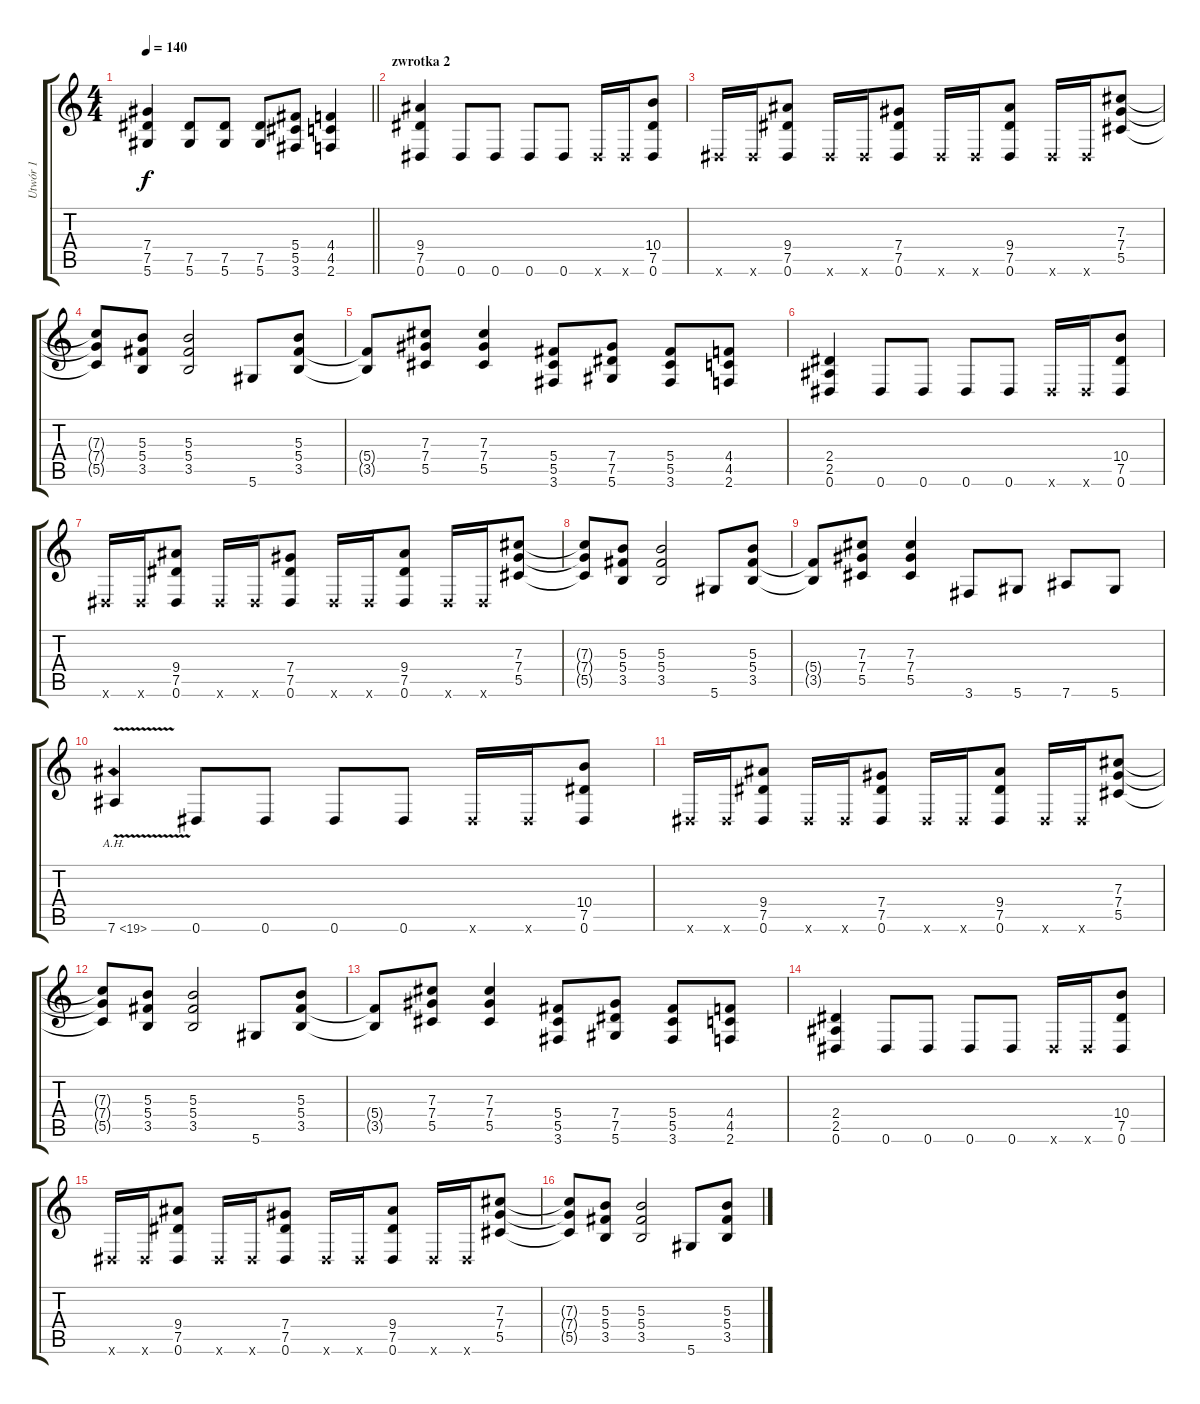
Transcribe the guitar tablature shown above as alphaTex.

\track ("Utwór 1" "Utwór 1") {instrument distortionguitar}
\staff {score tabs}
\tuning (Eb4 Bb3 Gb3 Db3 Ab2 Eb2) {hide}
\ts (4 4)
\tempo 140
\clef g2
\barLineRight lightlight
\ks c
(7.4{t} 7.5{t} 5.6{t}).4{dy f} (7.5 5.6).8 (7.5 5.6).8 (7.5 5.6).8 (5.4 5.5 3.6).8 (4.4 4.5 2.6).4 |
\section ("" "zwrotka 2")
(9.4 7.5 0.6).4 0.6.8 0.6.8 0.6.8 0.6.8 0.6{x}.16 0.6{x}.16 (10.4 7.5 0.6).8 |
0.6{x}.16 0.6{x}.16 (9.4 7.5 0.6).8 0.6{x}.16 0.6{x}.16 (7.4 7.5 0.6).8 0.6{x}.16 0.6{x}.16 (9.4 7.5 0.6).8 0.6{x}.16 0.6{x}.16 (7.3 7.4 5.5).8 |
(7.3{t} 7.4{t} 5.5{t}).8 (5.3 5.4 3.5).8 (5.3 5.4 3.5).2 5.6.8 (5.3 5.4 3.5).8 |
(5.4{t} 3.5{t}).8 (7.3 7.4 5.5).8 (7.3 7.4 5.5).4 (5.4 5.5 3.6).8 (7.4 7.5 5.6).8 (5.4 5.5 3.6).8 (4.4 4.5 2.6).8 |
(2.4 2.5 0.6).4 0.6.8 0.6.8 0.6.8 0.6.8 0.6{x}.16 0.6{x}.16 (10.4 7.5 0.6).8 |
0.6{x}.16 0.6{x}.16 (9.4 7.5 0.6).8 0.6{x}.16 0.6{x}.16 (7.4 7.5 0.6).8 0.6{x}.16 0.6{x}.16 (9.4 7.5 0.6).8 0.6{x}.16 0.6{x}.16 (7.3 7.4 5.5).8 |
(7.3{t} 7.4{t} 5.5{t}).8 (5.3 5.4 3.5).8 (5.3 5.4 3.5).2 5.6.8 (5.3 5.4 3.5).8 |
(5.4{t} 3.5{t}).8 (7.3 7.4 5.5).8 (7.3 7.4 5.5).4 3.6.8 5.6.8 7.6.8 5.6.8 |
7.6{ah 12 v}.4 0.6.8 0.6.8 0.6.8 0.6.8 0.6{x}.16 0.6{x}.16 (10.4 7.5 0.6).8 |
0.6{x}.16 0.6{x}.16 (9.4 7.5 0.6).8 0.6{x}.16 0.6{x}.16 (7.4 7.5 0.6).8 0.6{x}.16 0.6{x}.16 (9.4 7.5 0.6).8 0.6{x}.16 0.6{x}.16 (7.3 7.4 5.5).8 |
(7.3{t} 7.4{t} 5.5{t}).8 (5.3 5.4 3.5).8 (5.3 5.4 3.5).2 5.6.8 (5.3 5.4 3.5).8 |
(5.4{t} 3.5{t}).8 (7.3 7.4 5.5).8 (7.3 7.4 5.5).4 (5.4 5.5 3.6).8 (7.4 7.5 5.6).8 (5.4 5.5 3.6).8 (4.4 4.5 2.6).8 |
(2.4 2.5 0.6).4 0.6.8 0.6.8 0.6.8 0.6.8 0.6{x}.16 0.6{x}.16 (10.4 7.5 0.6).8 |
0.6{x}.16 0.6{x}.16 (9.4 7.5 0.6).8 0.6{x}.16 0.6{x}.16 (7.4 7.5 0.6).8 0.6{x}.16 0.6{x}.16 (9.4 7.5 0.6).8 0.6{x}.16 0.6{x}.16 (7.3 7.4 5.5).8 |
(7.3{t} 7.4{t} 5.5{t}).8 (5.3 5.4 3.5).8 (5.3 5.4 3.5).2 5.6.8 (5.3 5.4 3.5).8
